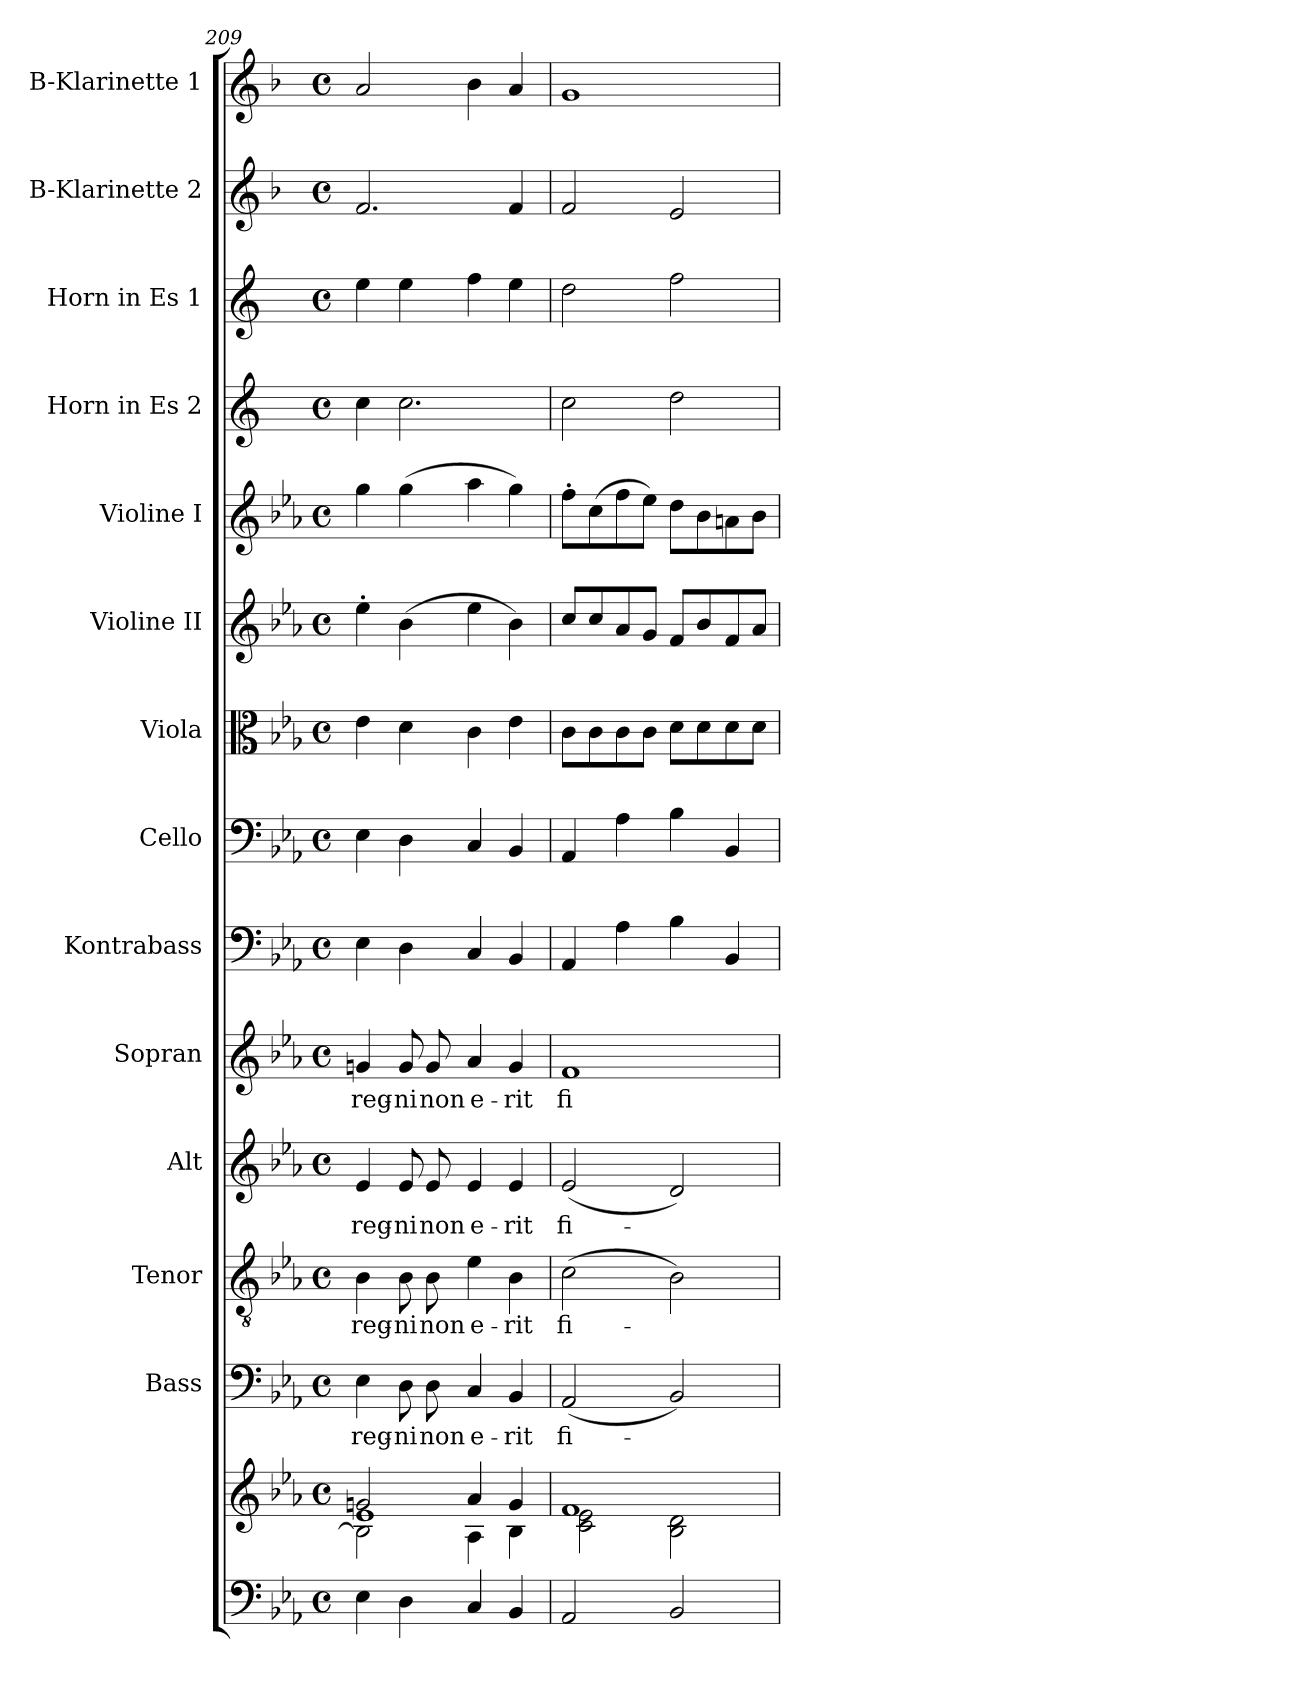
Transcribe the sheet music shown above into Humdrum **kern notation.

**kern	**kern	**kern	**text	**kern	**text	**kern	**text	**kern	**text	**kern	**kern	**kern	**kern	**kern	**kern	**kern	**kern	**kern
*part14	*part14	*part13	*part13	*part12	*part12	*part11	*part11	*part10	*part10	*part9	*part8	*part7	*part6	*part5	*part4	*part3	*part2	*part1
*staff15	*staff14	*staff13	*staff13	*staff12	*staff12	*staff11	*staff11	*staff10	*staff10	*staff9	*staff8	*staff7	*staff6	*staff5	*staff4	*staff3	*staff2	*staff1
*	*	*I"Bass	*	*I"Tenor	*	*I"Alt	*	*I"Sopran	*	*I"Kontrabass	*I"Cello	*I"Viola	*I"Violine II	*I"Violine I	*I"Horn in Es 2	*I"Horn in Es 1	*I"B-Klarinette 2	*I"B-Klarinette 1
*	*	*I'B.	*	*I'T.	*	*I'A.	*	*I'S.	*	*I'Kb.	*	*I'Vla.	*I'Vl. II	*I'Vl. I	*I'Hrn. 2	*I'Hrn. 1	*I'Kl. 2	*I'Kl. 1
*clefF4	*clefG2	*clefF4	*	*clefGv2	*	*clefG2	*	*clefG2	*	*clefF4	*clefF4	*clefC3	*clefG2	*clefG2	*clefG2	*clefG2	*clefG2	*clefG2
*	*	*	*	*	*	*	*	*	*	*ITrd7c12	*	*	*	*	*ITrd5c9	*ITrd5c9	*ITrd1c2	*ITrd1c2
*k[b-e-a-]	*k[b-e-a-]	*k[b-e-a-]	*	*k[b-e-a-]	*	*k[b-e-a-]	*	*k[b-e-a-]	*	*k[b-e-a-]	*k[b-e-a-]	*k[b-e-a-]	*k[b-e-a-]	*k[b-e-a-]	*k[b-e-a-]	*k[b-e-a-]	*k[b-e-a-]	*k[b-e-a-]
*E-:	*E-:	*E-:	*	*E-:	*	*E-:	*	*E-:	*	*E-:	*E-:	*E-:	*E-:	*E-:	*E-:	*E-:	*E-:	*E-:
*M4/4	*M4/4	*M4/4	*	*M4/4	*	*M4/4	*	*M4/4	*	*M4/4	*M4/4	*M4/4	*M4/4	*M4/4	*M4/4	*M4/4	*M4/4	*M4/4
*met(c)	*met(c)	*met(c)	*	*met(c)	*	*met(c)	*	*met(c)	*	*met(c)	*met(c)	*met(c)	*met(c)	*met(c)	*met(c)	*met(c)	*met(c)	*met(c)
=209	=209	=209	=209	=209	=209	=209	=209	=209	=209	=209	=209	=209	=209	=209	=209	=209	=209	=209
*	*^	*	*	*	*	*	*	*	*	*	*	*	*	*	*	*	*	*
*	*	*^	*	*	*	*	*	*	*	*	*	*	*	*	*	*	*	*	*
!	!	!	!	!	!LO:LY:b	!	!LO:LY:b	!	!LO:LY:b	!	!LO:LY:b	!	!	!	!	!	!	!	!	!
4E-\	2gn/	2B-\]	1e-	4E-\	reg-	4B-\	reg-	4e-/	reg-	4gn/	reg-	4EE-\	4E-\	4e-\	4ee-'>\	4gg\	4e-\	4g\	2.e-/	2g/
!	!	!	!	!	!LO:LY:b	!	!LO:LY:b	!	!LO:LY:b	!	!LO:LY:b	!	!	!	!	!	!	!	!	!
4D\	.	.	.	8D\	-ni	8B-\	-ni	8e-/	-ni	8g/	-ni	4DD\	4D\	4d\	(>4b-\	(>4gg\	2.e-\	4g\	.	.
!	!	!	!	!	!LO:LY:b	!	!LO:LY:b	!	!LO:LY:b	!	!LO:LY:b	!	!	!	!	!	!	!	!	!
.	.	.	.	8D\	non	8B-\	non	8e-/	non	8g/	non	.	.	.	.	.	.	.	.	.
!	!	!	!	!	!LO:LY:b	!	!LO:LY:b	!	!LO:LY:b	!	!LO:LY:b	!	!	!	!	!	!	!	!	!
4C/	4a-/	4A-\	.	4C/	e-	4e-\	e-	4e-/	e-	4a-/	e-	4CC/	4C/	4c\	4ee-\	4aa-\	.	4a-\	.	4a-\
!	!	!	!	!	!LO:LY:b	!	!LO:LY:b	!	!LO:LY:b	!	!LO:LY:b	!	!	!	!	!	!	!	!	!
4BB-/	4g/	4B-\	.	4BB-/	-rit	4B-\	-rit	4e-/	-rit	4g/	-rit	4BBB-/	4BB-/	4e-\	4b-\)	4gg\)	.	4g\	4e-/	4g/
*	*	*v	*v	*	*	*	*	*	*	*	*	*	*	*	*	*	*	*	*	*
!!LO:PB:g=z
=210	=210	=210	=210	=210	=210	=210	=210	=210	=210	=210	=210	=210	=210	=210	=210	=210	=210	=210	=210
!	!	!	!	!LO:LY:b	!	!LO:LY:b	!	!LO:LY:b	!	!LO:LY:b	!	!	!	!	!	!	!	!	!
2AA-/	1f	2c\ 2e-\	(<2AA-/	fi-	(>2c\	fi-	(<2e-/	fi-	1f	fi-	4AAA-/	4AA-/	8c\L	8cc/L	8ff'>\L	2e-\	2f\	2e-/	1f
.	.	.	.	.	.	.	.	.	.	.	.	.	8c\	8cc/	(>8cc\	.	.	.	.
.	.	.	.	.	.	.	.	.	.	.	4AA-\	4A-\	8c\	8a-/	8ff\	.	.	.	.
.	.	.	.	.	.	.	.	.	.	.	.	.	8c\J	8g/J	8ee-\J)	.	.	.	.
2BB-/	.	2B-\ 2d\	2BB-/)	.	2B-\)	.	2d/)	.	.	.	4BB-\	4B-\	8d\L	8f/L	8dd\L	2f\	2a-\	2d/	.
.	.	.	.	.	.	.	.	.	.	.	.	.	8d\	8b-/	8b-\	.	.	.	.
.	.	.	.	.	.	.	.	.	.	.	4BBB-/	4BB-/	8d\	8f/	8an\	.	.	.	.
.	.	.	.	.	.	.	.	.	.	.	.	.	8d\J	8a-/J	8b-\J	.	.	.	.
*	*v	*v	*	*	*	*	*	*	*	*	*	*	*	*	*	*	*	*	*
=	=	=	=	=	=	=	=	=	=	=	=	=	=	=	=	=	=	=
*-	*-	*-	*-	*-	*-	*-	*-	*-	*-	*-	*-	*-	*-	*-	*-	*-	*-	*-
